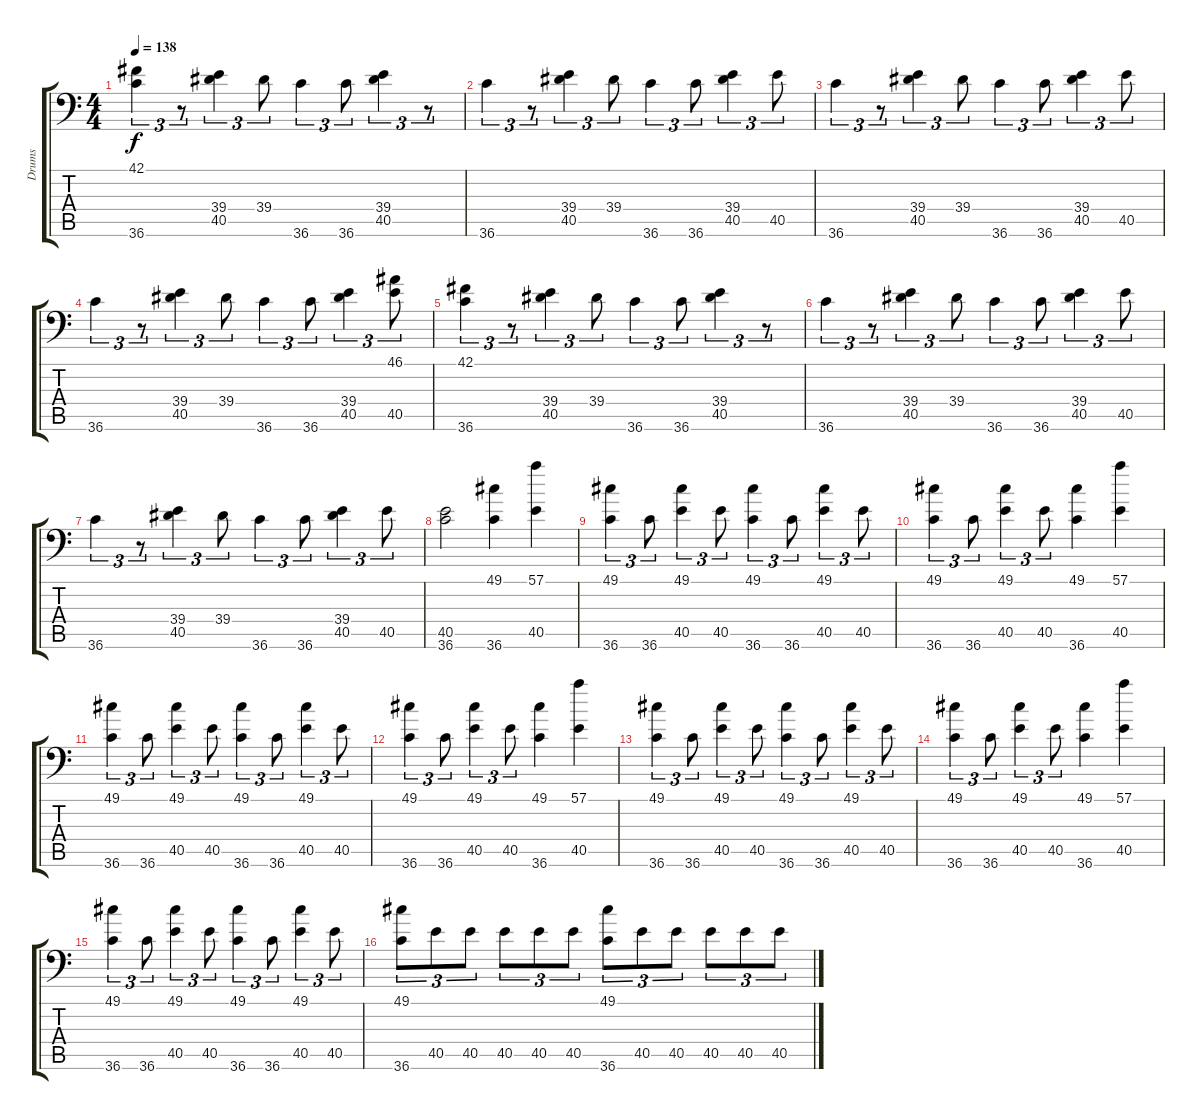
\track ("Drums" "Drums") {instrument acousticgrandpiano}
\staff {score tabs}
\tuning (C-1 C-1 C-1 C-1 C-1 C-1) {hide}
\ts (4 4)
\tempo 138
\clef f4
\ks c
(42.1 36.6).4{tu (3 2) dy f} r.8{tu (3 2)} (39.4 40.5).4{tu (3 2)} 39.4.8{tu (3 2)} 36.6.4{tu (3 2)} 36.6.8{tu (3 2)} (39.4 40.5).4{tu (3 2)} r.8{tu (3 2)} |
36.6.4{tu (3 2)} r.8{tu (3 2)} (39.4 40.5).4{tu (3 2)} 39.4.8{tu (3 2)} 36.6.4{tu (3 2)} 36.6.8{tu (3 2)} (39.4 40.5).4{tu (3 2)} 40.5.8{tu (3 2)} |
36.6.4{tu (3 2)} r.8{tu (3 2)} (39.4 40.5).4{tu (3 2)} 39.4.8{tu (3 2)} 36.6.4{tu (3 2)} 36.6.8{tu (3 2)} (39.4 40.5).4{tu (3 2)} 40.5.8{tu (3 2)} |
36.6.4{tu (3 2)} r.8{tu (3 2)} (39.4 40.5).4{tu (3 2)} 39.4.8{tu (3 2)} 36.6.4{tu (3 2)} 36.6.8{tu (3 2)} (39.4 40.5).4{tu (3 2)} (46.1 40.5).8{tu (3 2)} |
(42.1 36.6).4{tu (3 2)} r.8{tu (3 2)} (39.4 40.5).4{tu (3 2)} 39.4.8{tu (3 2)} 36.6.4{tu (3 2)} 36.6.8{tu (3 2)} (39.4 40.5).4{tu (3 2)} r.8{tu (3 2)} |
36.6.4{tu (3 2)} r.8{tu (3 2)} (39.4 40.5).4{tu (3 2)} 39.4.8{tu (3 2)} 36.6.4{tu (3 2)} 36.6.8{tu (3 2)} (39.4 40.5).4{tu (3 2)} 40.5.8{tu (3 2)} |
36.6.4{tu (3 2)} r.8{tu (3 2)} (39.4 40.5).4{tu (3 2)} 39.4.8{tu (3 2)} 36.6.4{tu (3 2)} 36.6.8{tu (3 2)} (39.4 40.5).4{tu (3 2)} 40.5.8{tu (3 2)} |
(40.5 36.6).2 (49.1 36.6).4 (57.1 40.5).4 |
(49.1 36.6).4{tu (3 2)} 36.6.8{tu (3 2)} (49.1 40.5).4{tu (3 2)} 40.5.8{tu (3 2)} (49.1 36.6).4{tu (3 2)} 36.6.8{tu (3 2)} (49.1 40.5).4{tu (3 2)} 40.5.8{tu (3 2)} |
(49.1 36.6).4{tu (3 2)} 36.6.8{tu (3 2)} (49.1 40.5).4{tu (3 2)} 40.5.8{tu (3 2)} (49.1 36.6).4 (57.1 40.5).4 |
(49.1 36.6).4{tu (3 2)} 36.6.8{tu (3 2)} (49.1 40.5).4{tu (3 2)} 40.5.8{tu (3 2)} (49.1 36.6).4{tu (3 2)} 36.6.8{tu (3 2)} (49.1 40.5).4{tu (3 2)} 40.5.8{tu (3 2)} |
(49.1 36.6).4{tu (3 2)} 36.6.8{tu (3 2)} (49.1 40.5).4{tu (3 2)} 40.5.8{tu (3 2)} (49.1 36.6).4 (57.1 40.5).4 |
(49.1 36.6).4{tu (3 2)} 36.6.8{tu (3 2)} (49.1 40.5).4{tu (3 2)} 40.5.8{tu (3 2)} (49.1 36.6).4{tu (3 2)} 36.6.8{tu (3 2)} (49.1 40.5).4{tu (3 2)} 40.5.8{tu (3 2)} |
(49.1 36.6).4{tu (3 2)} 36.6.8{tu (3 2)} (49.1 40.5).4{tu (3 2)} 40.5.8{tu (3 2)} (49.1 36.6).4 (57.1 40.5).4 |
(49.1 36.6).4{tu (3 2)} 36.6.8{tu (3 2)} (49.1 40.5).4{tu (3 2)} 40.5.8{tu (3 2)} (49.1 36.6).4{tu (3 2)} 36.6.8{tu (3 2)} (49.1 40.5).4{tu (3 2)} 40.5.8{tu (3 2)} |
(49.1 36.6).8{tu (3 2)} 40.5.8{tu (3 2)} 40.5.8{tu (3 2)} 40.5.8{tu (3 2)} 40.5.8{tu (3 2)} 40.5.8{tu (3 2)} (49.1 36.6).8{tu (3 2)} 40.5.8{tu (3 2)} 40.5.8{tu (3 2)} 40.5.8{tu (3 2)} 40.5.8{tu (3 2)} 40.5.8{tu (3 2)}
